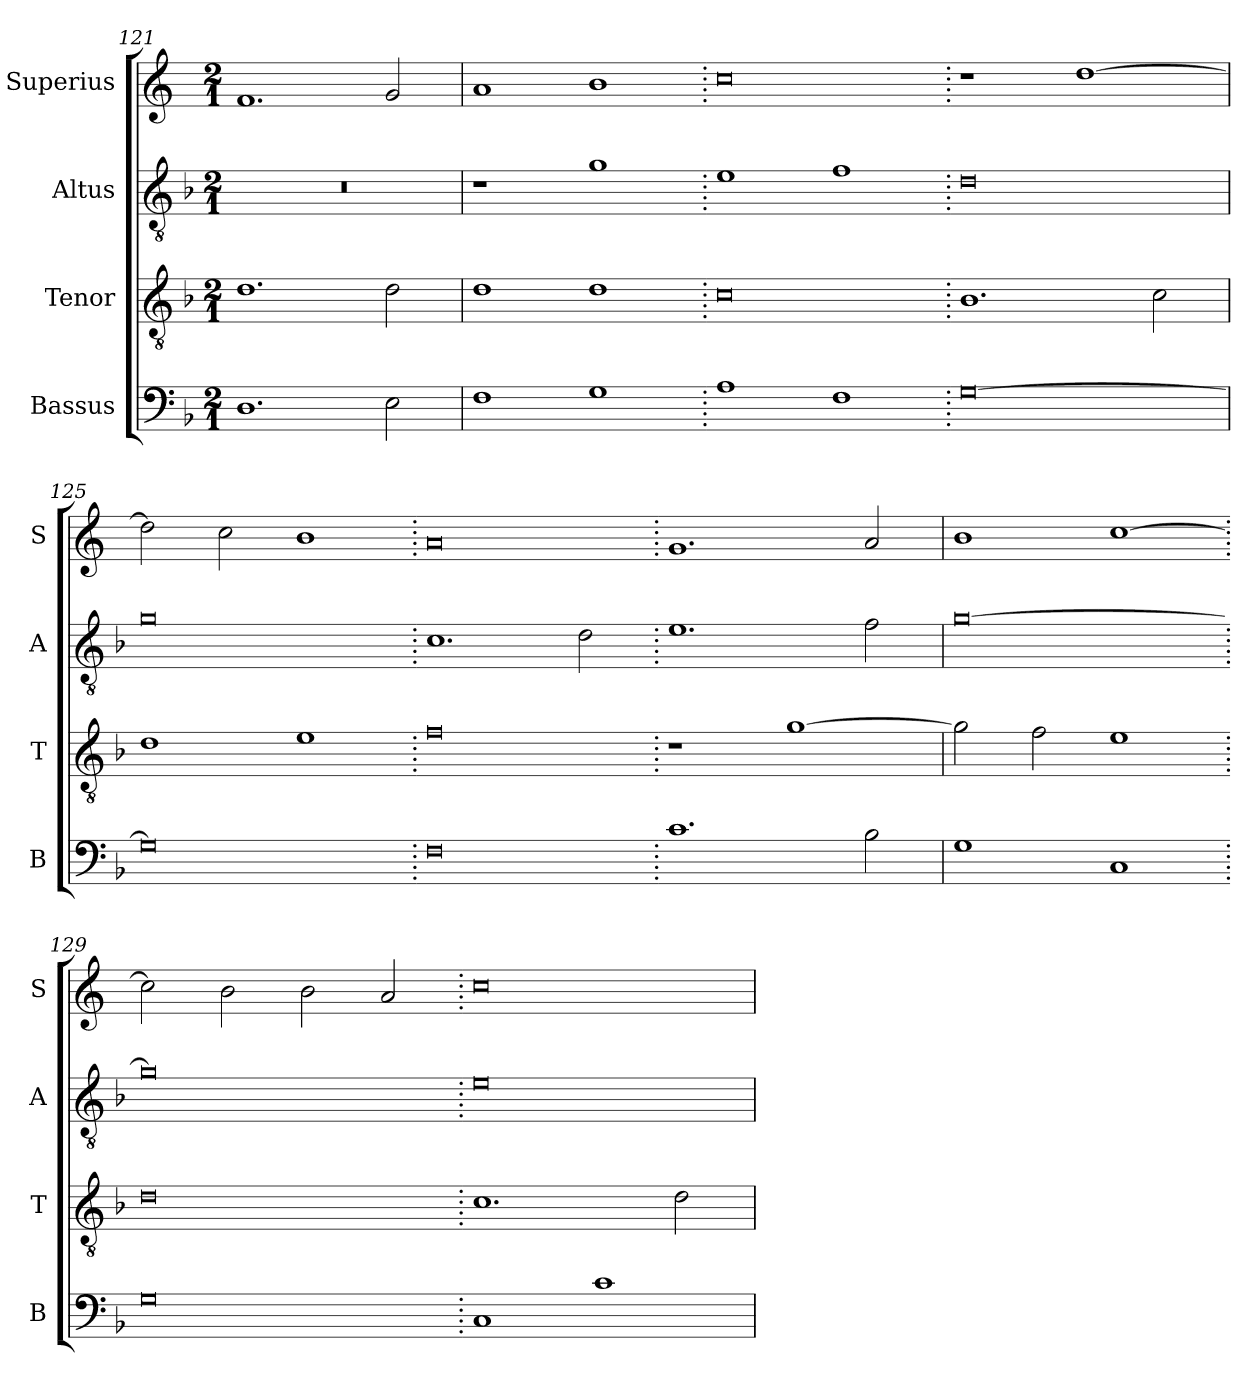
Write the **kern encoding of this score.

**kern	**kern	**kern	**kern
*part4	*part3	*part2	*part1
*staff4	*staff3	*staff2	*staff1
*I"Bassus	*I"Tenor	*I"Altus	*I"Superius
*I'B	*I'T	*I'A	*I'S
*clefF4	*clefGv2	*clefGv2	*clefG2
*k[b-]	*k[b-]	*k[b-]	*k[]
*M2/1	*M2/1	*M2/1	*M2/1
=121	=121	=121	=121
1.D	1.d	0r	1.f
2E\	2d\	.	2g/
=122	=122	=122	=122
1F	1d	1r	1a
1G	1d	1g	1b
=123.	=123.	=123.	=123.
1A	0c	1e	0cc
1F	.	1f	.
=124.	=124.	=124.	=124.
[0G	1.B-	0d	1r
.	.	.	[1dd
.	2c\	.	.
=125	=125	=125	=125
0G]	1d	0g	2dd\]
.	.	.	2cc\
.	1e	.	1b
=126.	=126.	=126.	=126.
0F	0f	1.c	0a
.	.	2d\	.
=127.	=127.	=127.	=127.
1.c	1r	1.e	1.g
.	[1g	.	.
2B-\	.	2f\	2a/
=128	=128	=128	=128
1G	2g\]	[0g	1b
.	2f\	.	.
1C	1e	.	[1cc
=129.	=129.	=129.	=129.
0G	0d	0g]	2cc\]
.	.	.	2b\
.	.	.	2b\
.	.	.	2a/
=130.	=130.	=130.	=130.
1C	1.c	0e	0cc
1c	.	.	.
.	2d\	.	.
=	=	=	=
*-	*-	*-	*-
